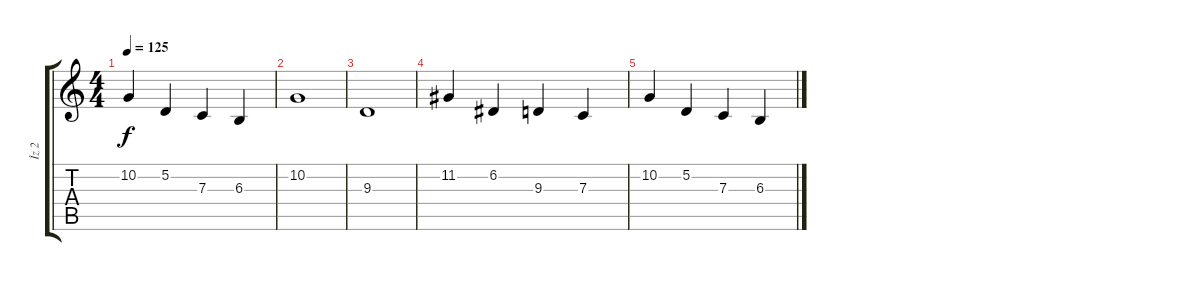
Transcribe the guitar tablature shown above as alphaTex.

\track ("İz 2" "İz 2") {instrument violin}
\staff {score tabs}
\tuning (D4 A3 F3 C3 G2 C2) {hide}
\ts (4 4)
\tempo 125
\clef g2
\ks c
10.2.4{dy f} 5.2.4 7.3.4 6.3.4 |
10.2.1 |
9.3.1 |
11.2.4 6.2.4 9.3.4 7.3.4 |
10.2.4 5.2.4 7.3.4 6.3.4
